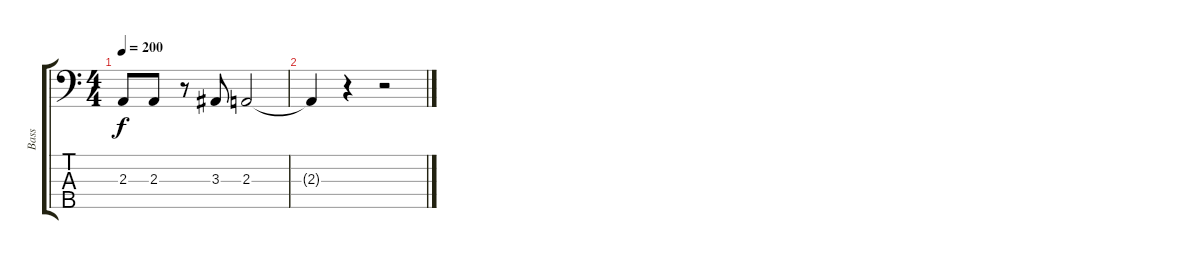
\track ("Bass" "Bass") {instrument electricbasspick}
\staff {score tabs}
\tuning (F2 C2 G1 D1 A0) {hide}
\ts (4 4)
\tempo 200
\clef f4
\ks c
2.3.8{dy f} 2.3.8 r.8 3.3.8 2.3.2 |
2.3{t}.4 r.4 r.2
